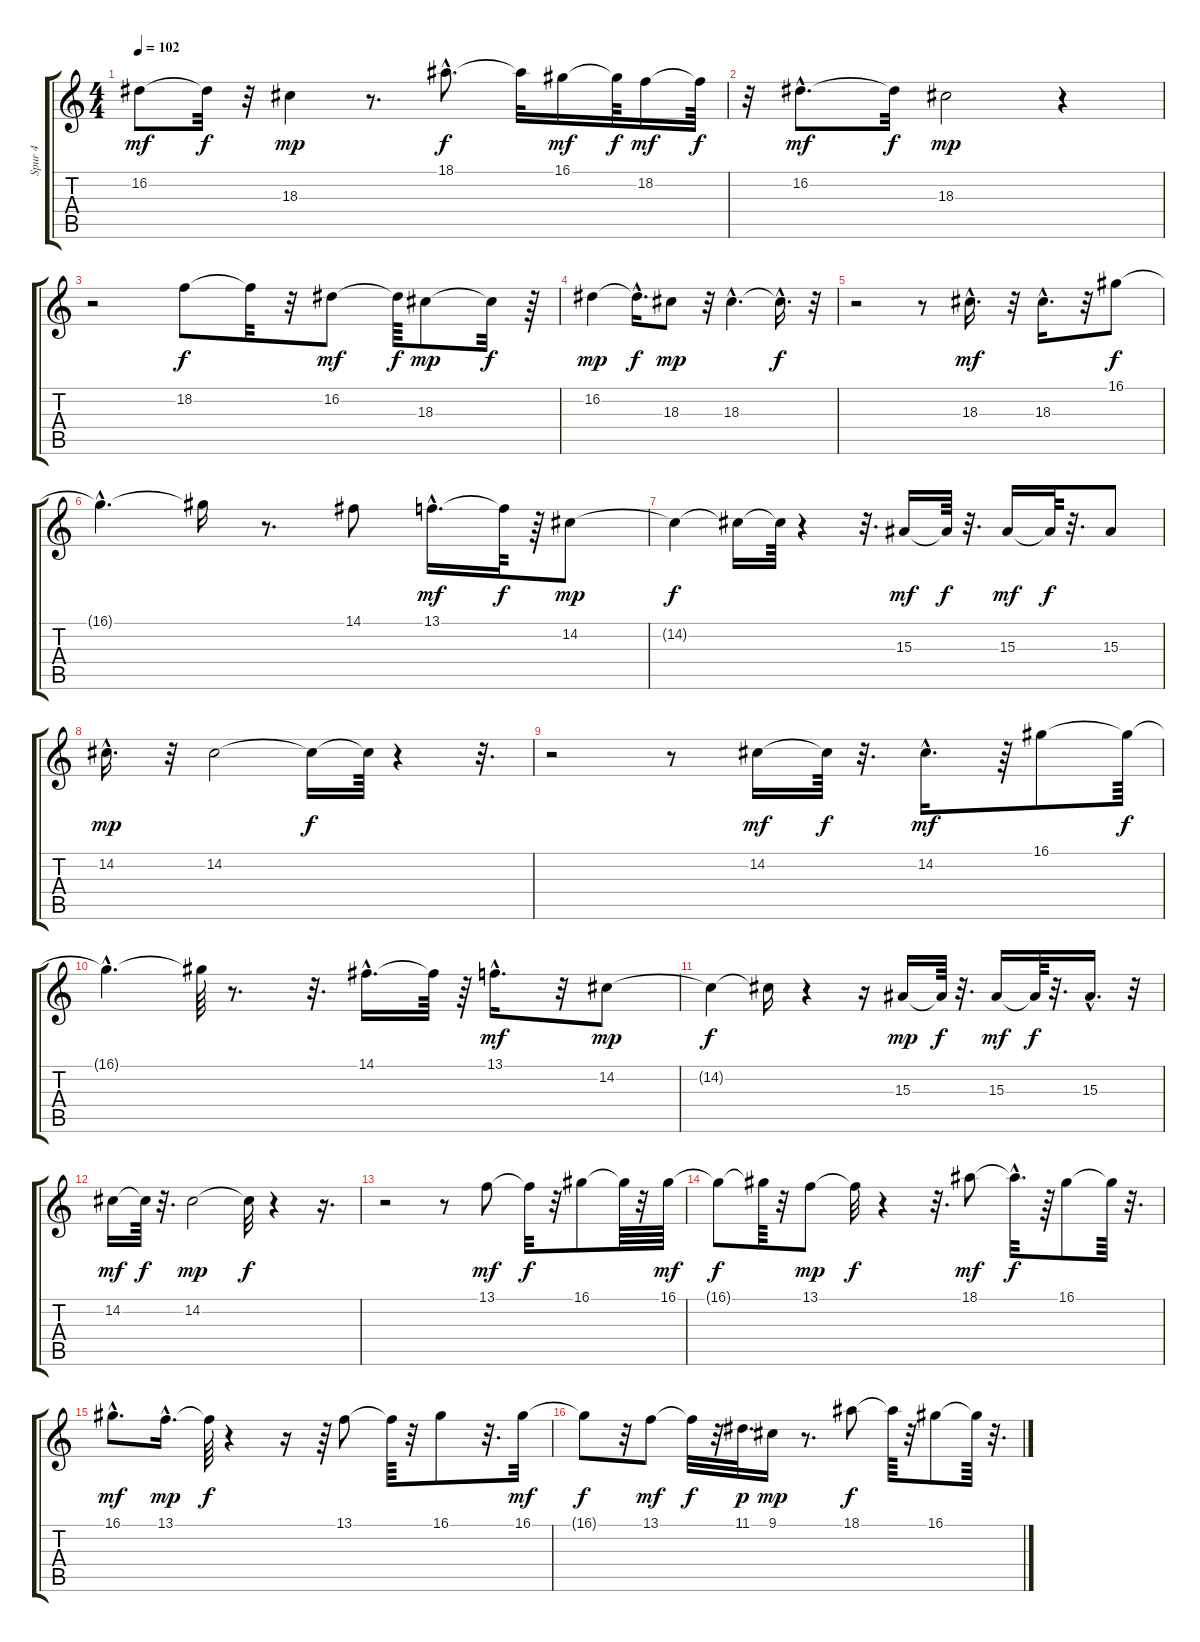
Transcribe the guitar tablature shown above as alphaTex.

\track ("Spur 4" "Spur 4") {instrument fx8scifi}
\staff {score tabs}
\tuning (E4 B3 G3 D3 A2 E2) {hide}
\ts (4 4)
\tempo 102
\clef g2
\ks c
16.2.8{dy mf} 16.2{t}.32{dy f} r.32 18.3.4{dy mp} r.8{d} 18.1{hac}.8{d dy f} 18.1{t}.32 16.1.16{dy mf} 16.1{t}.64{dy f} 18.2.16{dy mf} 18.2{t}.64{dy f} |
r.32 16.2{hac}.8{d dy mf} 16.2{t}.32{dy f} 18.3.2{dy mp} r.4 |
r.2 18.2.8{dy f} 18.2{t}.32 r.32 16.2.8{dy mf} 16.2{t}.64{dy f} 18.3.8{dy mp} 18.3{t}.32{dy f} r.64 |
16.2.4{dy mp} 16.2{hac t}.16{d dy f} 18.3.8{dy mp} r.32 18.3{hac}.4{d} 18.3{hac t}.16{d dy f} r.32 |
r.2 r.8 18.3{hac}.16{d dy mf} r.32 18.3{hac}.16{d} r.32 16.1.8{dy f} |
16.1{hac t}.4{d} 16.1{t}.16 r.8{d} 14.1.8 13.1{hac}.16{d dy mf} 13.1{t}.64{dy f} r.64 14.2.8{dy mp} |
14.2{t}.4{dy f} 14.2{t}.16 14.2{t}.64 r.4 r.32{d} 15.3.16{dy mf} 15.3{t}.64{dy f} r.32{d} 15.3.16{dy mf} 15.3{t}.64{dy f} r.32{d} 15.3.8 |
14.2{hac}.16{d dy mp} r.32 14.2.2 14.2{t}.16{dy f} 14.2{t}.64 r.4 r.32{d} |
r.2 r.8 14.2.16{dy mf} 14.2{t}.64{dy f} r.32{d} 14.2{hac}.16{d dy mf} r.64 16.1.8 16.1{t}.64{dy f} |
16.1{hac t}.4{d} 16.1{t}.64 r.8{d} r.32{d} 14.1{hac}.16{d} 14.1{t}.64 r.64 13.1{hac}.16{d dy mf} r.32 14.2.8{dy mp} |
14.2{t}.4{dy f} 14.2{t}.16 r.4 r.16 15.3.16{dy mp} 15.3{t}.64{dy f} r.32{d} 15.3.16{dy mf} 15.3{t}.64{dy f} r.32{d} 15.3{hac}.16{d} r.32 |
14.2.16{dy mf} 14.2{t}.64{dy f} r.32{d} 14.2.2{dy mp} 14.2{t}.32{dy f} r.4 r.16{d} |
r.2 r.8 13.1.8{dy mf} 13.1{t}.32{dy f} r.32 16.1.8 16.1{t}.64 r.32 16.1.64{dy mf} |
16.1{t}.8{dy f} 16.1{t}.64 r.32 13.1.8{dy mp} 13.1{t}.32{dy f} r.4 r.32{d} 18.1.8{dy mf} 18.1{hac t}.32{d dy f} r.64 16.1.8 16.1{t}.64 r.32{d} |
16.1{hac}.8{d dy mf} 13.1{hac}.16{d dy mp} 13.1{t}.64{dy f} r.4 r.16 r.64 13.1.8 13.1{t}.64 r.32 16.1.8 r.32{d} 16.1.32{dy mf} |
16.1{t}.8{dy f} r.32 13.1.8{dy mf} 13.1{t}.32{dy f} r.32 11.1.32{d dy p} 9.1.16{dy mp} r.8{d} 18.1.8{dy f} 18.1{t}.64 r.32 16.1.8 16.1{t}.64 r.32{d}
